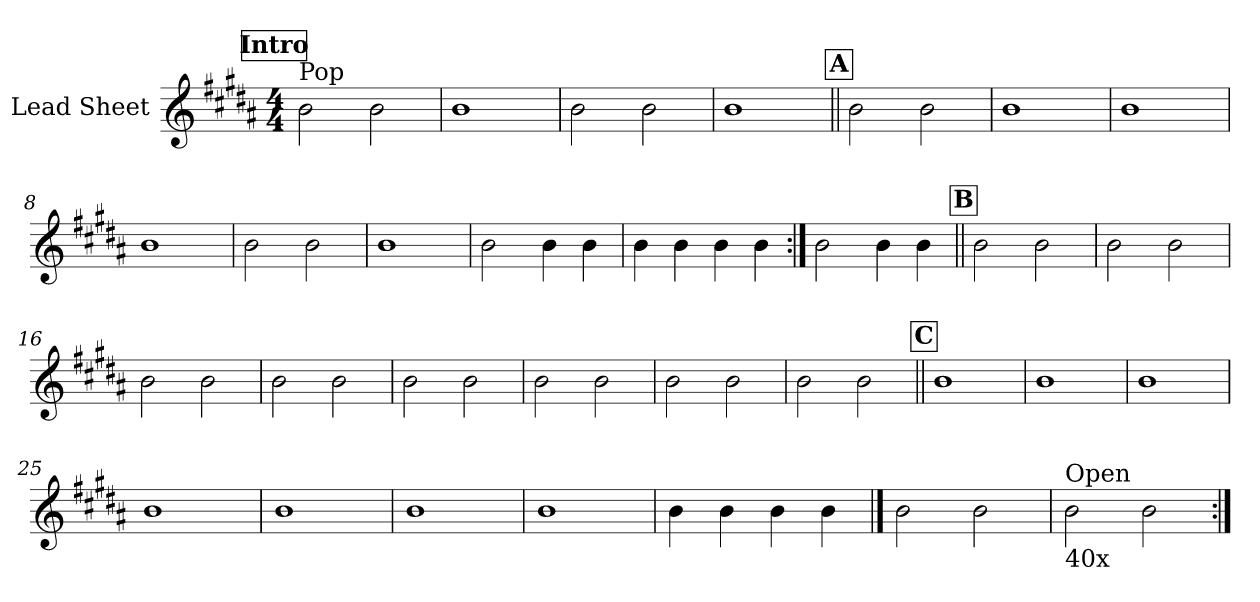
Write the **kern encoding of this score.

**kern
*part1
*staff1
*I"Lead Sheet
*clefG2
*k[f#c#g#d#a#]
*B:
*M4/4
*MM100
!!LO:REH:place=s1:a:fs=14:t=Intro
=1
!LO:TX:a:t=Pop
2b\
2b\
=2
1b
=3
2b\
2b\
=4
1b
!!LO:LB:g=z
!!LO:REH:place=s1:a:fs=14:t=A
=5||
2b\
2b\
=6
1b
=7
1b
=8
1b
!!LO:LB:g=z
=9
2b\
2b\
=10
1b
=11
2b\
4b\
4b\
=12
4b\
4b\
4b\
4b\
=13:|!
2b\
4b\
4b\
!!LO:LB:g=z
!!LO:REH:place=s1:a:fs=14:t=B
=14||
2b\
2b\
=15
2b\
2b\
=16
2b\
2b\
=17
2b\
2b\
!!LO:LB:g=z
=18
2b\
2b\
=19
2b\
2b\
=20
2b\
2b\
=21
2b\
2b\
!!LO:LB:g=z
!!LO:REH:place=s1:a:fs=14:t=C
=22||
1b
=23
1b
=24
1b
=25
1b
!!LO:LB:g=z
=26
1b
=27
1b
=28
1b
=29
4b\
4b\
4b\
4b\
!!LO:LB:g=z
==30
2b\
2b\
=31
!LO:TX:a:t=Open
!LO:TX:b:t=40x
2b\
2b\
=:|!
*-
